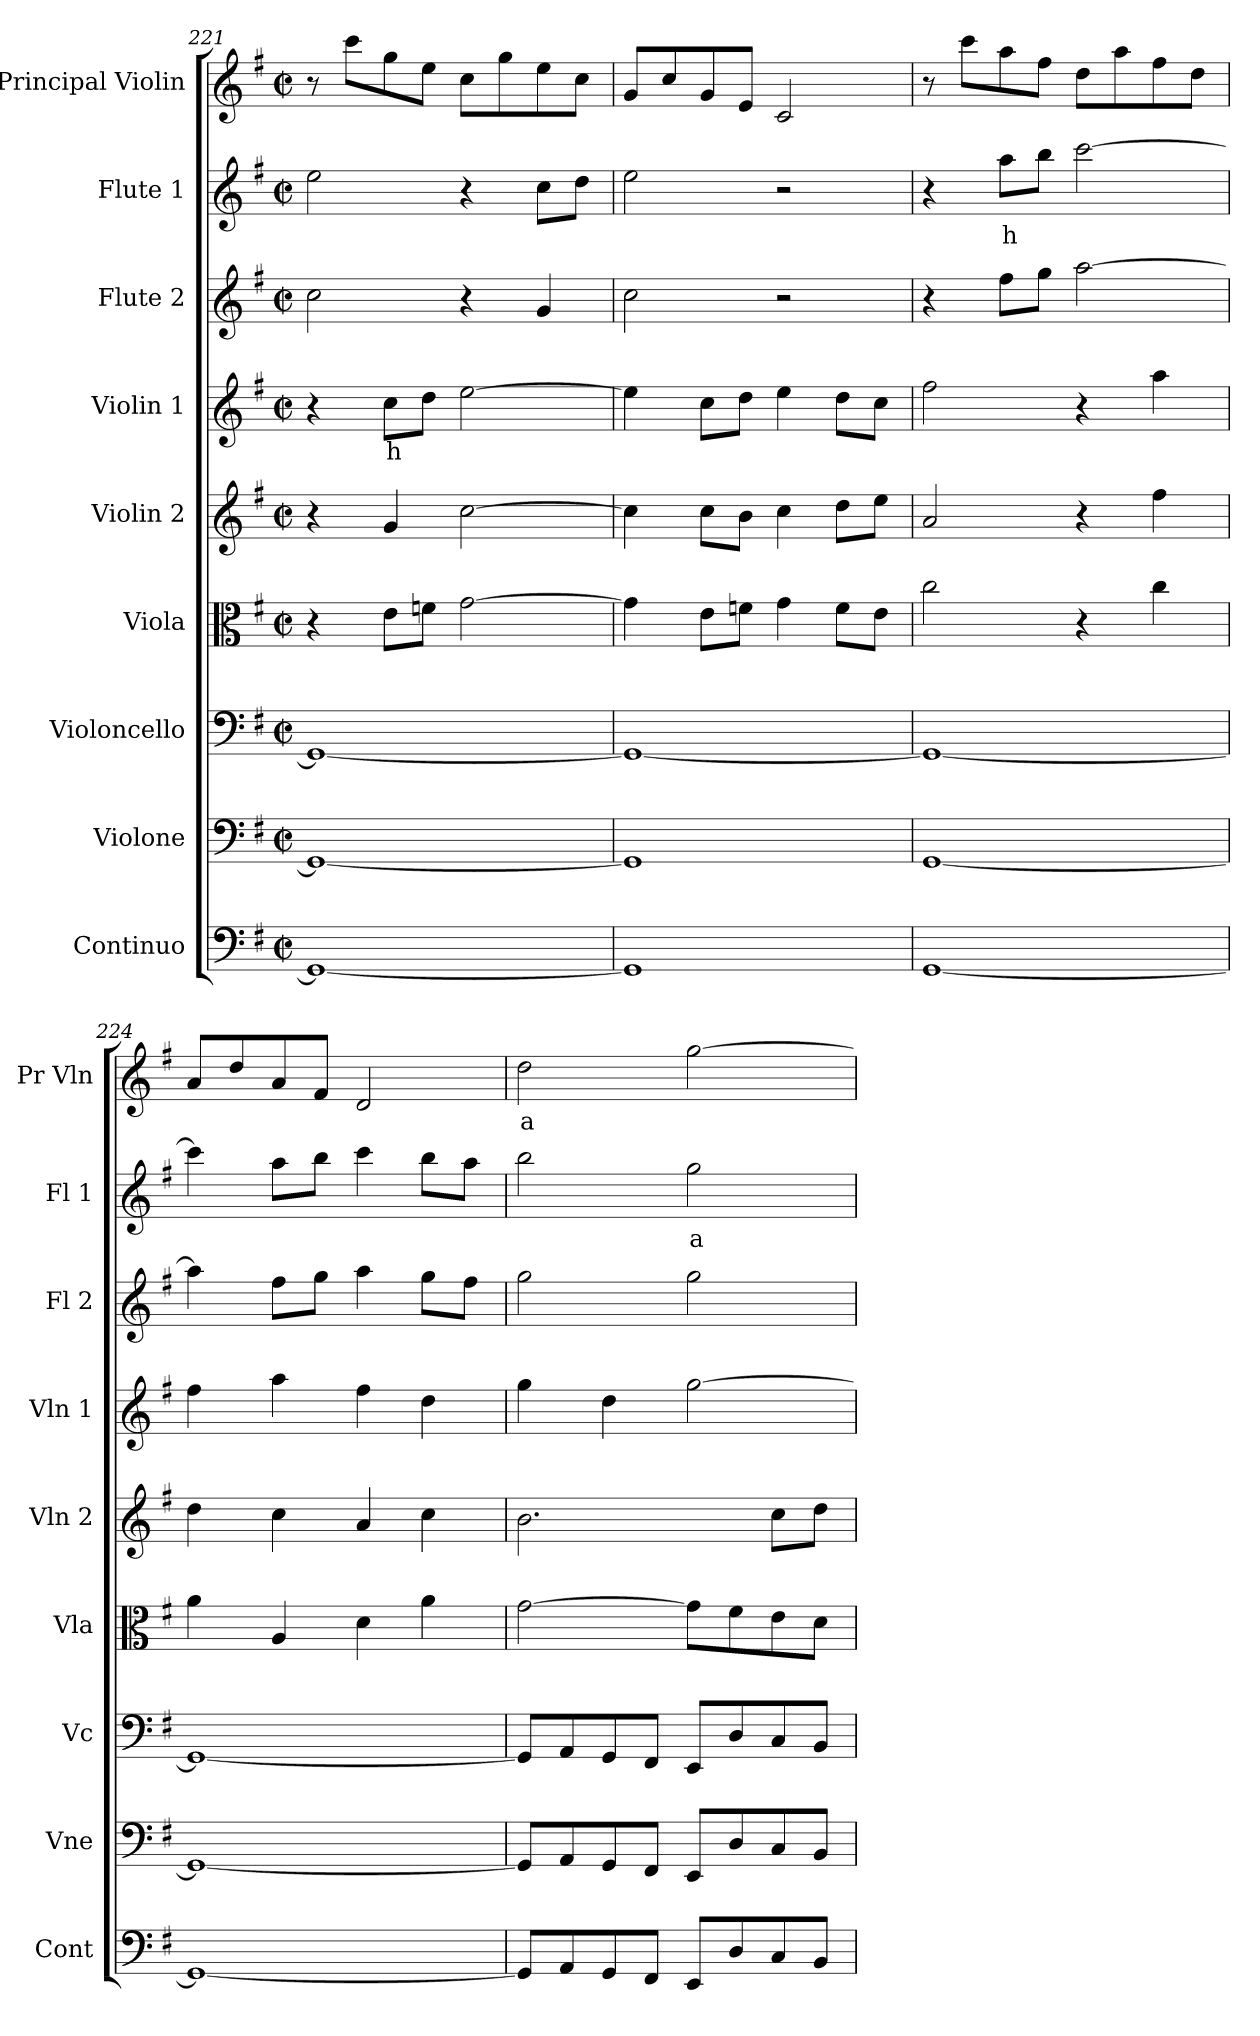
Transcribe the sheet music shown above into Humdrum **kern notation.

**kern	**kern	**kern	**kern	**kern	**kern	**text	**kern	**kern	**text	**kern	**text
*part9	*part8	*part7	*part6	*part5	*part4	*part4	*part3	*part2	*part2	*part1	*part1
*staff9	*staff8	*staff7	*staff6	*staff5	*staff4	*staff4	*staff3	*staff2	*staff2	*staff1	*staff1
*I"Continuo	*I"Violone	*I"Violoncello	*I"Viola	*I"Violin 2	*I"Violin 1	*	*I"Flute 2	*I"Flute 1	*	*I"Principal Violin	*
*I'Cont	*I'Vne	*I'Vc	*I'Vla	*I'Vln 2	*I'Vln 1	*	*I'Fl 2	*I'Fl 1	*	*I'Pr Vln	*
*clefF4	*clefF4	*clefF4	*clefC3	*clefG2	*clefG2	*	*clefG2	*clefG2	*	*clefG2	*
*	*ITrd7c12	*	*	*	*	*	*	*	*	*	*
*k[f#]	*k[f#]	*k[f#]	*k[f#]	*k[f#]	*k[f#]	*	*k[f#]	*k[f#]	*	*k[f#]	*
*M2/2	*M2/2	*M2/2	*M2/2	*M2/2	*M2/2	*	*M2/2	*M2/2	*	*M2/2	*
*met(c|)	*met(c|)	*met(c|)	*met(c|)	*met(c|)	*met(c|)	*	*met(c|)	*met(c|)	*	*met(c|)	*
=221	=221	=221	=221	=221	=221	=221	=221	=221	=221	=221	=221
1GG_	1GGG_	1GG_	4r	4r	4r	.	2cc\	2ee\	.	8r	.
.	.	.	.	.	.	.	.	.	.	8ccc\L	.
!	!	!	!	!	!	!LO:LY:b:color=#FF0000	!	!	!	!	!
.	.	.	8e\L	4g/	8cc\L	h	.	.	.	8gg\	.
.	.	.	8fn\J	.	8dd\J	.	.	.	.	8ee\J	.
.	.	.	[2g\	[2cc\	[2ee\	.	4r	4r	.	8cc\L	.
.	.	.	.	.	.	.	.	.	.	8gg\	.
.	.	.	.	.	.	.	4g/	8cc\L	.	8ee\	.
.	.	.	.	.	.	.	.	8dd\J	.	8cc\J	.
=222	=222	=222	=222	=222	=222	=222	=222	=222	=222	=222	=222
1GG]	1GGG]	1GG_	4g\]	4cc\]	4ee\]	.	2cc\	2ee\	.	8g/L	.
.	.	.	.	.	.	.	.	.	.	8cc/	.
.	.	.	8e\L	8cc\L	8cc\L	.	.	.	.	8g/	.
.	.	.	8fn\J	8b\J	8dd\J	.	.	.	.	8e/J	.
.	.	.	4g\	4cc\	4ee\	.	2r	2r	.	2c/	.
.	.	.	8f\L	8dd\L	8dd\L	.	.	.	.	.	.
.	.	.	8e\J	8ee\J	8cc\J	.	.	.	.	.	.
=223	=223	=223	=223	=223	=223	=223	=223	=223	=223	=223	=223
[1GG	[1GGG	1GG_	2cc\	2a/	2ff#\	.	4r	4r	.	8r	.
.	.	.	.	.	.	.	.	.	.	8ccc\L	.
!	!	!	!	!	!	!	!	!	!LO:LY:b:color=#FF0000	!	!
.	.	.	.	.	.	.	8ff#\L	8aa\L	h	8aa\	.
.	.	.	.	.	.	.	8gg\J	8bb\J	.	8ff#\J	.
.	.	.	4r	4r	4r	.	[2aa\	[2ccc\	.	8dd\L	.
.	.	.	.	.	.	.	.	.	.	8aa\	.
.	.	.	4cc\	4ff#\	4aa\	.	.	.	.	8ff#\	.
.	.	.	.	.	.	.	.	.	.	8dd\J	.
=224	=224	=224	=224	=224	=224	=224	=224	=224	=224	=224	=224
1GG_	1GGG_	1GG_	4a\	4dd\	4ff#\	.	4aa\]	4ccc\]	.	8a/L	.
.	.	.	.	.	.	.	.	.	.	8dd/	.
.	.	.	4A/	4cc\	4aa\	.	8ff#\L	8aa\L	.	8a/	.
.	.	.	.	.	.	.	8gg\J	8bb\J	.	8f#/J	.
.	.	.	4d\	4a/	4ff#\	.	4aa\	4ccc\	.	2d/	.
.	.	.	4a\	4cc\	4dd\	.	8gg\L	8bb\L	.	.	.
.	.	.	.	.	.	.	8ff#\J	8aa\J	.	.	.
=225	=225	=225	=225	=225	=225	=225	=225	=225	=225	=225	=225
!	!	!	!	!	!	!	!	!	!	!	!LO:LY:b:color=#FF0000
8GG/L]	8GGG/L]	8GG/L]	[2g\	2.b\	4gg\	.	2gg\	2bb\	.	2dd\	a
8AA/	8AAA/	8AA/	.	.	.	.	.	.	.	.	.
8GG/	8GGG/	8GG/	.	.	4dd\	.	.	.	.	.	.
8FF#/J	8FFF#/J	8FF#/J	.	.	.	.	.	.	.	.	.
!	!	!	!	!	!	!	!	!	!LO:LY:b:color=#FF0000	!	!
8EE/L	8EEE/L	8EE/L	8g\L]	.	[2gg\	.	2gg\	2gg\	a	[2gg\	.
8D/	8DD/	8D/	8f#\	.	.	.	.	.	.	.	.
8C/	8CC/	8C/	8e\	8cc\L	.	.	.	.	.	.	.
8BB/J	8BBB/J	8BB/J	8d\J	8dd\J	.	.	.	.	.	.	.
=	=	=	=	=	=	=	=	=	=	=	=
*-	*-	*-	*-	*-	*-	*-	*-	*-	*-	*-	*-
